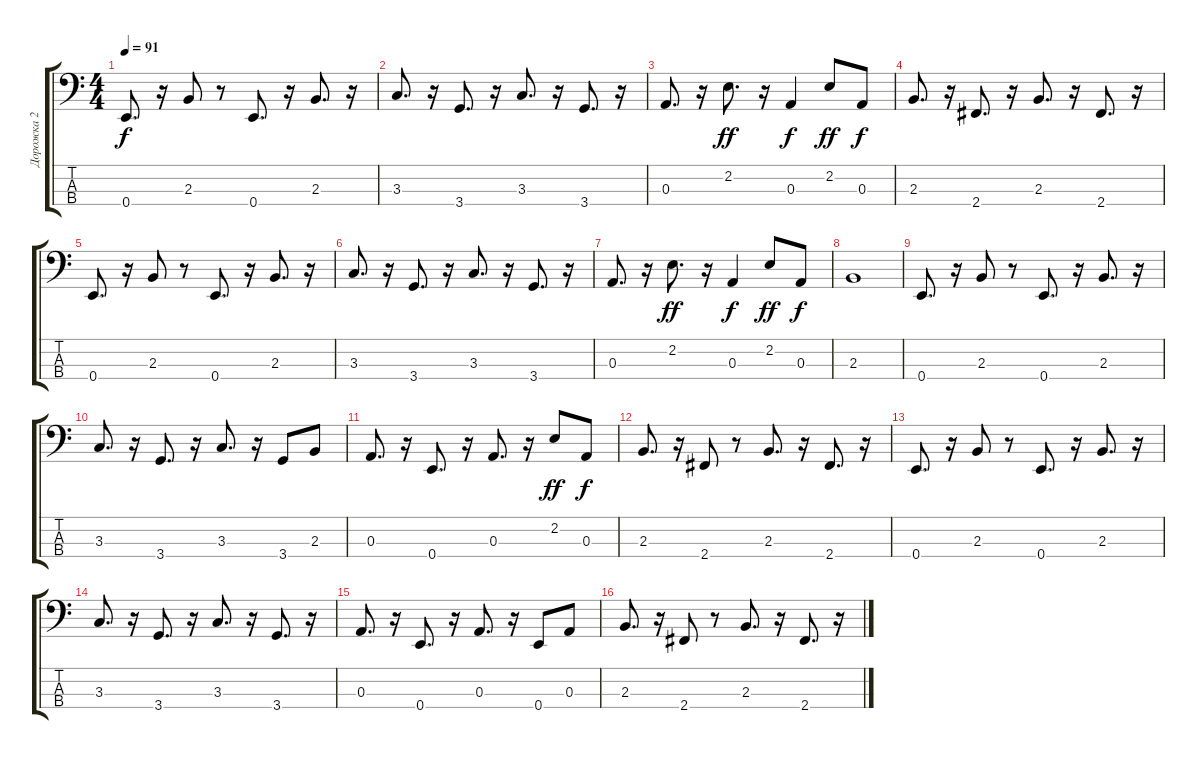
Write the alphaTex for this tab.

\track ("Дорожка 2" "Дорожка 2") {instrument electricbassfinger}
\staff {score tabs}
\tuning (G2 D2 A1 E1) {hide}
\ts (4 4)
\tempo 91
\clef f4
\ks c
0.4.8{d dy f} r.16 2.3.8 r.8 0.4.8{d} r.16 2.3.8{d} r.16 |
3.3.8{d} r.16 3.4.8{d} r.16 3.3.8{d} r.16 3.4.8{d} r.16 |
0.3.8{d} r.16 2.2.8{d dy ff} r.16 0.3.4{dy f} 2.2.8{dy ff} 0.3.8{dy f} |
2.3.8{d} r.16 2.4.8{d} r.16 2.3.8{d} r.16 2.4.8{d} r.16 |
0.4.8{d} r.16 2.3.8 r.8 0.4.8{d} r.16 2.3.8{d} r.16 |
3.3.8{d} r.16 3.4.8{d} r.16 3.3.8{d} r.16 3.4.8{d} r.16 |
0.3.8{d} r.16 2.2.8{d dy ff} r.16 0.3.4{dy f} 2.2.8{dy ff} 0.3.8{dy f} |
2.3.1 |
0.4.8{d} r.16 2.3.8 r.8 0.4.8{d} r.16 2.3.8{d} r.16 |
3.3.8{d} r.16 3.4.8{d} r.16 3.3.8{d} r.16 3.4.8 2.3.8 |
0.3.8{d} r.16 0.4.8{d} r.16 0.3.8{d} r.16 2.2.8{dy ff} 0.3.8{dy f} |
2.3.8{d} r.16 2.4.8 r.8 2.3.8{d} r.16 2.4.8{d} r.16 |
0.4.8{d} r.16 2.3.8 r.8 0.4.8{d} r.16 2.3.8{d} r.16 |
3.3.8{d} r.16 3.4.8{d} r.16 3.3.8{d} r.16 3.4.8{d} r.16 |
0.3.8{d} r.16 0.4.8{d} r.16 0.3.8{d} r.16 0.4.8 0.3.8 |
2.3.8{d} r.16 2.4.8 r.8 2.3.8{d} r.16 2.4.8{d} r.16
